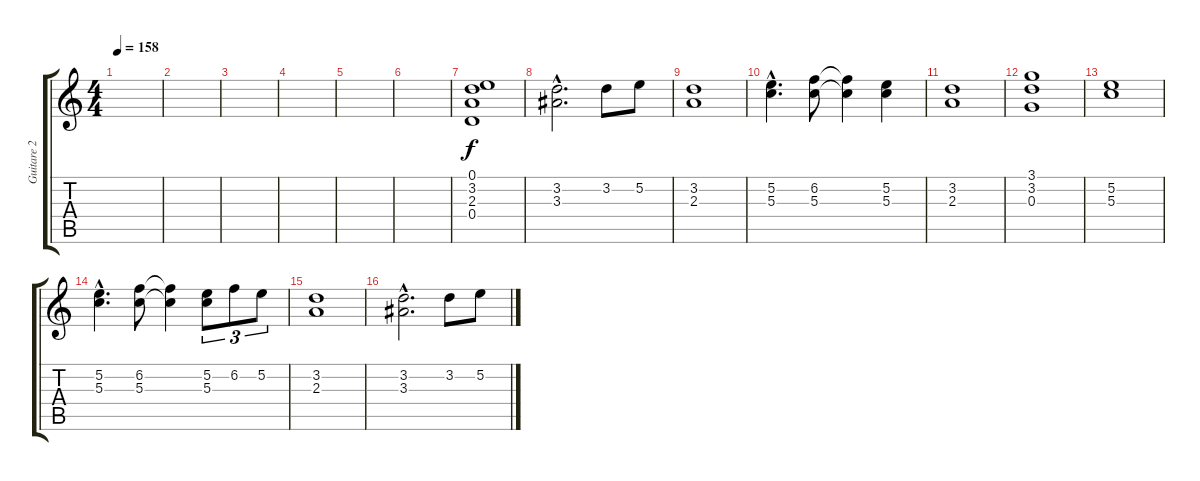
\track ("Guitare 2" "Guitare 2") {instrument distortionguitar}
\staff {score tabs}
\tuning (E4 B3 G3 D3 A2 E2) {hide}
\ts (4 4)
\tempo 158
\clef g2
\ks c
|
|
|
|
|
|
(0.1 3.2 2.3 0.4).1{instrument electricguitarclean} |
(3.2{hac} 3.3{hac}).2{d} 3.2.8 5.2.8 |
(3.2 2.3).1 |
(5.2{hac} 5.3{hac}).4{d} (6.2 5.3).8 (6.2{t} 5.3{t}).4 (5.2 5.3).4 |
(3.2 2.3).1 |
(3.1 3.2 0.3).1 |
(5.2 5.3).1 |
(5.2{hac} 5.3{hac}).4{d} (6.2 5.3).8 (6.2{t} 5.3{t}).4 (5.2 5.3).8{tu (3 2)} 6.2.8{tu (3 2)} 5.2.8{tu (3 2)} |
(3.2 2.3).1 |
(3.2{hac} 3.3{hac}).2{d} 3.2.8 5.2.8
